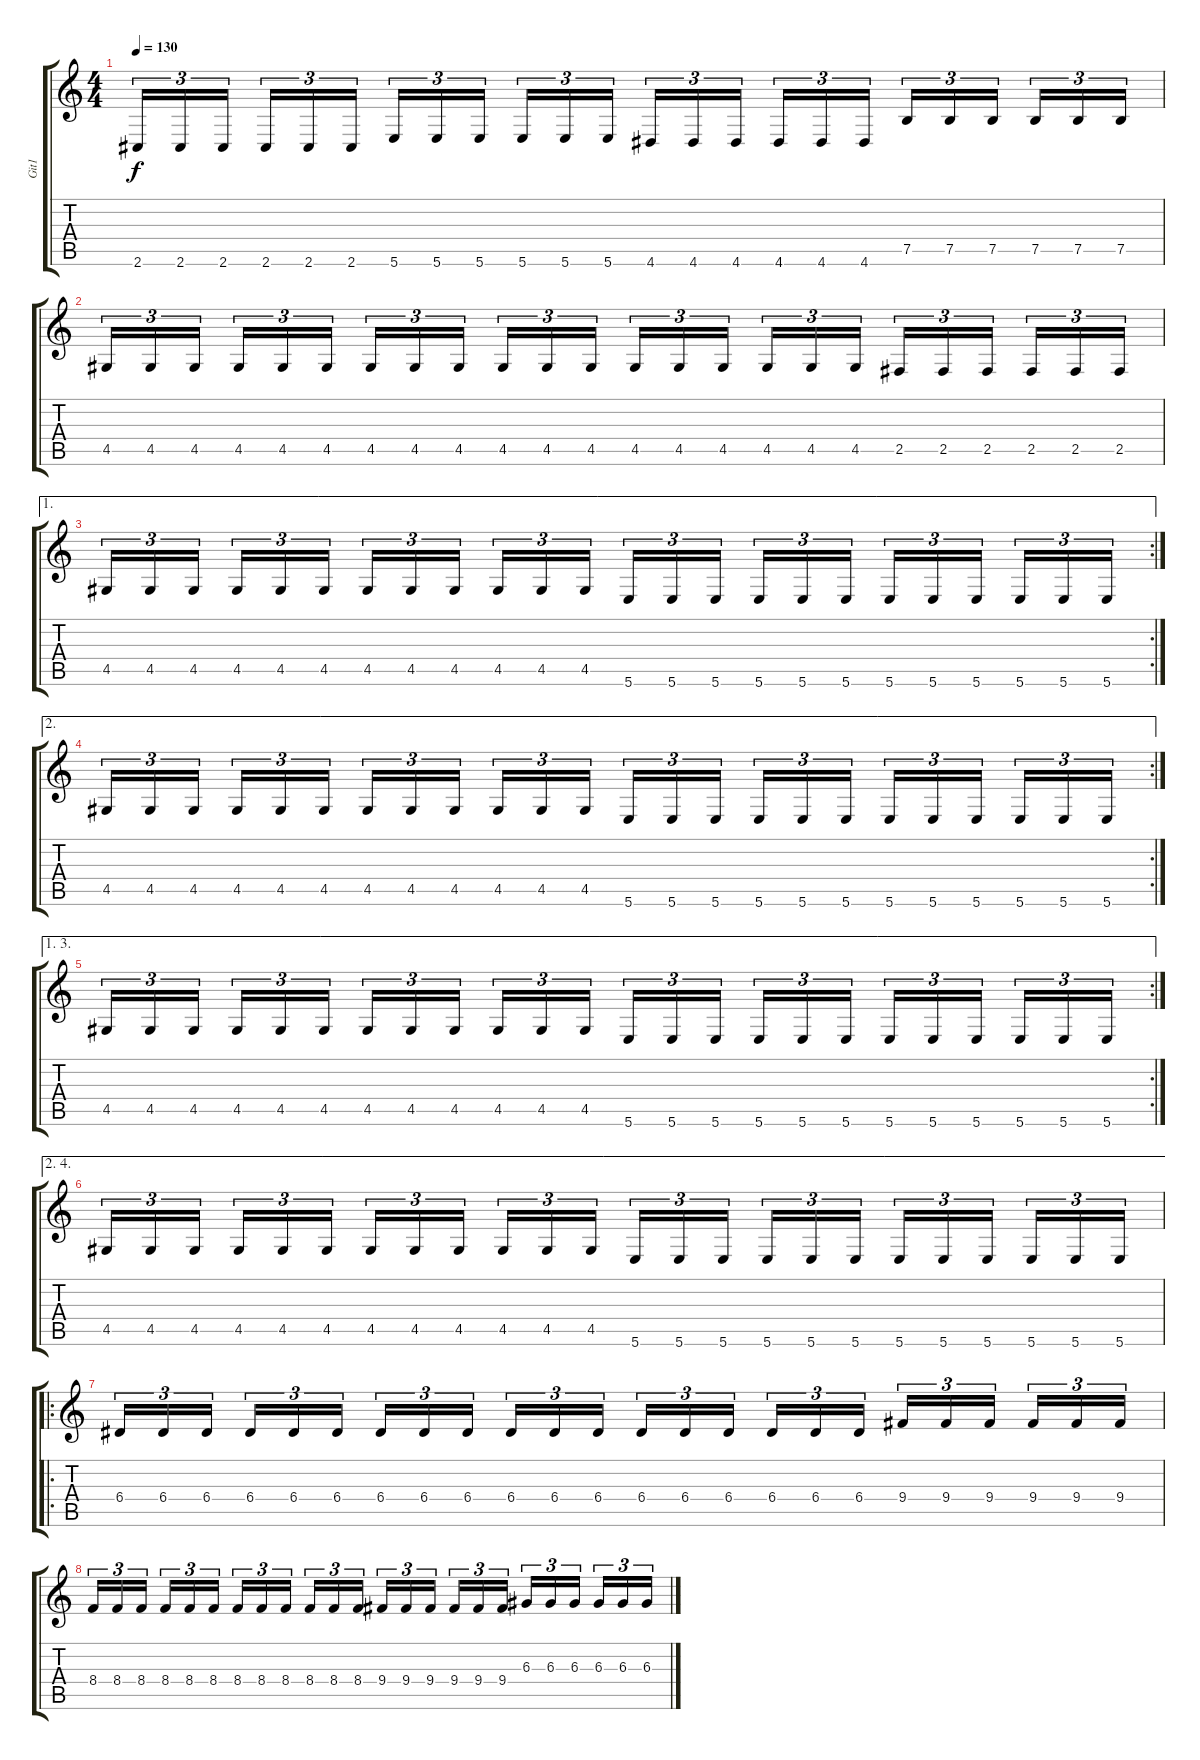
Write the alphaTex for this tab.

\track ("Git1" "Git1") {instrument distortionguitar}
\staff {score tabs}
\tuning (B3 Gb3 D3 A2 E2 B1) {hide}
\ts (4 4)
\tempo 130
\clef g2
\ks c
2.6.16{tu (3 2) dy f} 2.6.16{tu (3 2)} 2.6.16{tu (3 2)} 2.6.16{tu (3 2)} 2.6.16{tu (3 2)} 2.6.16{tu (3 2)} 5.6.16{tu (3 2)} 5.6.16{tu (3 2)} 5.6.16{tu (3 2)} 5.6.16{tu (3 2)} 5.6.16{tu (3 2)} 5.6.16{tu (3 2)} 4.6.16{tu (3 2)} 4.6.16{tu (3 2)} 4.6.16{tu (3 2)} 4.6.16{tu (3 2)} 4.6.16{tu (3 2)} 4.6.16{tu (3 2)} 7.5.16{tu (3 2)} 7.5.16{tu (3 2)} 7.5.16{tu (3 2)} 7.5.16{tu (3 2)} 7.5.16{tu (3 2)} 7.5.16{tu (3 2)} |
4.5.16{tu (3 2)} 4.5.16{tu (3 2)} 4.5.16{tu (3 2)} 4.5.16{tu (3 2)} 4.5.16{tu (3 2)} 4.5.16{tu (3 2)} 4.5.16{tu (3 2)} 4.5.16{tu (3 2)} 4.5.16{tu (3 2)} 4.5.16{tu (3 2)} 4.5.16{tu (3 2)} 4.5.16{tu (3 2)} 4.5.16{tu (3 2)} 4.5.16{tu (3 2)} 4.5.16{tu (3 2)} 4.5.16{tu (3 2)} 4.5.16{tu (3 2)} 4.5.16{tu (3 2)} 2.5.16{tu (3 2)} 2.5.16{tu (3 2)} 2.5.16{tu (3 2)} 2.5.16{tu (3 2)} 2.5.16{tu (3 2)} 2.5.16{tu (3 2)} |
\ae 1
\rc 2
4.5.16{tu (3 2)} 4.5.16{tu (3 2)} 4.5.16{tu (3 2)} 4.5.16{tu (3 2)} 4.5.16{tu (3 2)} 4.5.16{tu (3 2)} 4.5.16{tu (3 2)} 4.5.16{tu (3 2)} 4.5.16{tu (3 2)} 4.5.16{tu (3 2)} 4.5.16{tu (3 2)} 4.5.16{tu (3 2)} 5.6.16{tu (3 2)} 5.6.16{tu (3 2)} 5.6.16{tu (3 2)} 5.6.16{tu (3 2)} 5.6.16{tu (3 2)} 5.6.16{tu (3 2)} 5.6.16{tu (3 2)} 5.6.16{tu (3 2)} 5.6.16{tu (3 2)} 5.6.16{tu (3 2)} 5.6.16{tu (3 2)} 5.6.16{tu (3 2)} |
\ae 2
\rc 2
4.5.16{tu (3 2)} 4.5.16{tu (3 2)} 4.5.16{tu (3 2)} 4.5.16{tu (3 2)} 4.5.16{tu (3 2)} 4.5.16{tu (3 2)} 4.5.16{tu (3 2)} 4.5.16{tu (3 2)} 4.5.16{tu (3 2)} 4.5.16{tu (3 2)} 4.5.16{tu (3 2)} 4.5.16{tu (3 2)} 5.6.16{tu (3 2)} 5.6.16{tu (3 2)} 5.6.16{tu (3 2)} 5.6.16{tu (3 2)} 5.6.16{tu (3 2)} 5.6.16{tu (3 2)} 5.6.16{tu (3 2)} 5.6.16{tu (3 2)} 5.6.16{tu (3 2)} 5.6.16{tu (3 2)} 5.6.16{tu (3 2)} 5.6.16{tu (3 2)} |
\ae (1 3)
\rc 2
4.5.16{tu (3 2)} 4.5.16{tu (3 2)} 4.5.16{tu (3 2)} 4.5.16{tu (3 2)} 4.5.16{tu (3 2)} 4.5.16{tu (3 2)} 4.5.16{tu (3 2)} 4.5.16{tu (3 2)} 4.5.16{tu (3 2)} 4.5.16{tu (3 2)} 4.5.16{tu (3 2)} 4.5.16{tu (3 2)} 5.6.16{tu (3 2)} 5.6.16{tu (3 2)} 5.6.16{tu (3 2)} 5.6.16{tu (3 2)} 5.6.16{tu (3 2)} 5.6.16{tu (3 2)} 5.6.16{tu (3 2)} 5.6.16{tu (3 2)} 5.6.16{tu (3 2)} 5.6.16{tu (3 2)} 5.6.16{tu (3 2)} 5.6.16{tu (3 2)} |
\ae (2 4)
4.5.16{tu (3 2)} 4.5.16{tu (3 2)} 4.5.16{tu (3 2)} 4.5.16{tu (3 2)} 4.5.16{tu (3 2)} 4.5.16{tu (3 2)} 4.5.16{tu (3 2)} 4.5.16{tu (3 2)} 4.5.16{tu (3 2)} 4.5.16{tu (3 2)} 4.5.16{tu (3 2)} 4.5.16{tu (3 2)} 5.6.16{tu (3 2)} 5.6.16{tu (3 2)} 5.6.16{tu (3 2)} 5.6.16{tu (3 2)} 5.6.16{tu (3 2)} 5.6.16{tu (3 2)} 5.6.16{tu (3 2)} 5.6.16{tu (3 2)} 5.6.16{tu (3 2)} 5.6.16{tu (3 2)} 5.6.16{tu (3 2)} 5.6.16{tu (3 2)} |
\ro
6.4.16{tu (3 2)} 6.4.16{tu (3 2)} 6.4.16{tu (3 2)} 6.4.16{tu (3 2)} 6.4.16{tu (3 2)} 6.4.16{tu (3 2)} 6.4.16{tu (3 2)} 6.4.16{tu (3 2)} 6.4.16{tu (3 2)} 6.4.16{tu (3 2)} 6.4.16{tu (3 2)} 6.4.16{tu (3 2)} 6.4.16{tu (3 2)} 6.4.16{tu (3 2)} 6.4.16{tu (3 2)} 6.4.16{tu (3 2)} 6.4.16{tu (3 2)} 6.4.16{tu (3 2)} 9.4.16{tu (3 2)} 9.4.16{tu (3 2)} 9.4.16{tu (3 2)} 9.4.16{tu (3 2)} 9.4.16{tu (3 2)} 9.4.16{tu (3 2)} |
8.4.16{tu (3 2)} 8.4.16{tu (3 2)} 8.4.16{tu (3 2)} 8.4.16{tu (3 2)} 8.4.16{tu (3 2)} 8.4.16{tu (3 2)} 8.4.16{tu (3 2)} 8.4.16{tu (3 2)} 8.4.16{tu (3 2)} 8.4.16{tu (3 2)} 8.4.16{tu (3 2)} 8.4.16{tu (3 2)} 9.4.16{tu (3 2)} 9.4.16{tu (3 2)} 9.4.16{tu (3 2)} 9.4.16{tu (3 2)} 9.4.16{tu (3 2)} 9.4.16{tu (3 2)} 6.3.16{tu (3 2)} 6.3.16{tu (3 2)} 6.3.16{tu (3 2)} 6.3.16{tu (3 2)} 6.3.16{tu (3 2)} 6.3.16{tu (3 2)}
